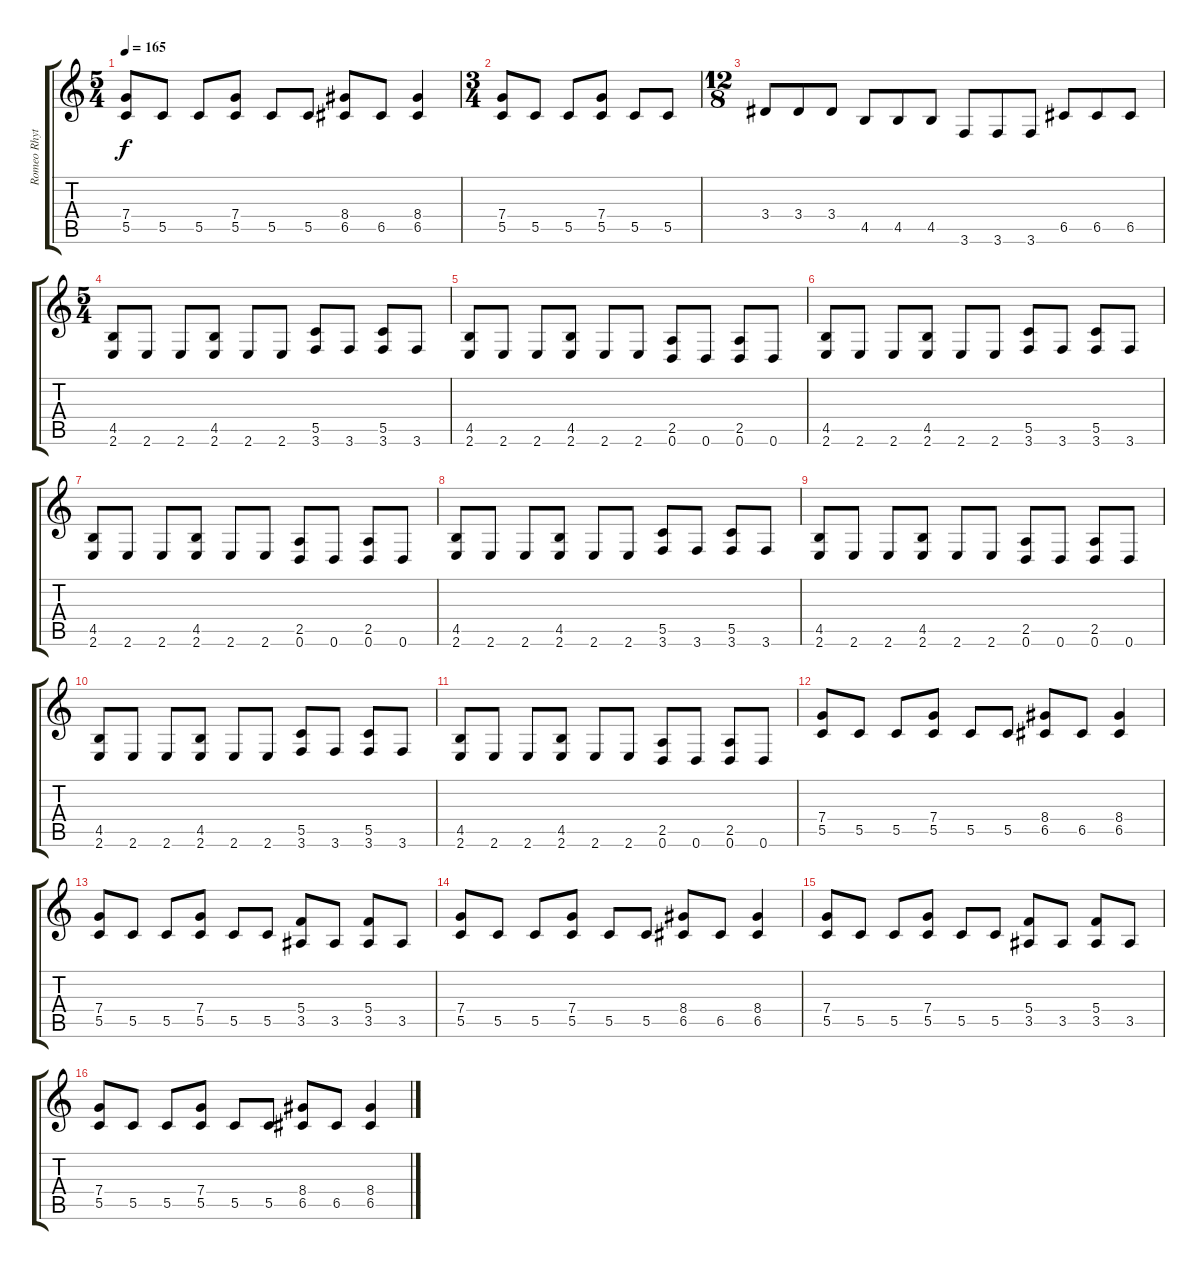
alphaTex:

\track ("Romeo Rhythim" "Romeo Rhyt") {instrument overdrivenguitar}
\staff {score tabs}
\tuning (D4 A3 F3 C3 G2 D2) {hide}
\ts (5 4)
\tempo 165
\clef g2
\ks c
(7.4 5.5).8{dy f} 5.5.8 5.5.8 (7.4 5.5).8 5.5.8 5.5.8 (8.4 6.5).8 6.5.8 (8.4 6.5).4 |
\ts (3 4)
(7.4 5.5).8 5.5.8 5.5.8 (7.4 5.5).8 5.5.8 5.5.8 |
\ts (12 8)
3.4.8 3.4.8 3.4.8 4.5.8 4.5.8 4.5.8 3.6.8 3.6.8 3.6.8 6.5.8 6.5.8 6.5.8 |
\ts (5 4)
(4.5 2.6).8 2.6.8 2.6.8 (4.5 2.6).8 2.6.8 2.6.8 (5.5 3.6).8 3.6.8 (5.5 3.6).8 3.6.8 |
(4.5 2.6).8 2.6.8 2.6.8 (4.5 2.6).8 2.6.8 2.6.8 (2.5 0.6).8 0.6.8 (2.5 0.6).8 0.6.8 |
(4.5 2.6).8 2.6.8 2.6.8 (4.5 2.6).8 2.6.8 2.6.8 (5.5 3.6).8 3.6.8 (5.5 3.6).8 3.6.8 |
(4.5 2.6).8 2.6.8 2.6.8 (4.5 2.6).8 2.6.8 2.6.8 (2.5 0.6).8 0.6.8 (2.5 0.6).8 0.6.8 |
(4.5 2.6).8 2.6.8 2.6.8 (4.5 2.6).8 2.6.8 2.6.8 (5.5 3.6).8 3.6.8 (5.5 3.6).8 3.6.8 |
(4.5 2.6).8 2.6.8 2.6.8 (4.5 2.6).8 2.6.8 2.6.8 (2.5 0.6).8 0.6.8 (2.5 0.6).8 0.6.8 |
(4.5 2.6).8 2.6.8 2.6.8 (4.5 2.6).8 2.6.8 2.6.8 (5.5 3.6).8 3.6.8 (5.5 3.6).8 3.6.8 |
(4.5 2.6).8 2.6.8 2.6.8 (4.5 2.6).8 2.6.8 2.6.8 (2.5 0.6).8 0.6.8 (2.5 0.6).8 0.6.8 |
(7.4 5.5).8 5.5.8 5.5.8 (7.4 5.5).8 5.5.8 5.5.8 (8.4 6.5).8 6.5.8 (8.4 6.5).4 |
(7.4 5.5).8 5.5.8 5.5.8 (7.4 5.5).8 5.5.8 5.5.8 (5.4 3.5).8 3.5.8 (5.4 3.5).8 3.5.8 |
(7.4 5.5).8 5.5.8 5.5.8 (7.4 5.5).8 5.5.8 5.5.8 (8.4 6.5).8 6.5.8 (8.4 6.5).4 |
(7.4 5.5).8 5.5.8 5.5.8 (7.4 5.5).8 5.5.8 5.5.8 (5.4 3.5).8 3.5.8 (5.4 3.5).8 3.5.8 |
(7.4 5.5).8 5.5.8 5.5.8 (7.4 5.5).8 5.5.8 5.5.8 (8.4 6.5).8 6.5.8 (8.4 6.5).4
